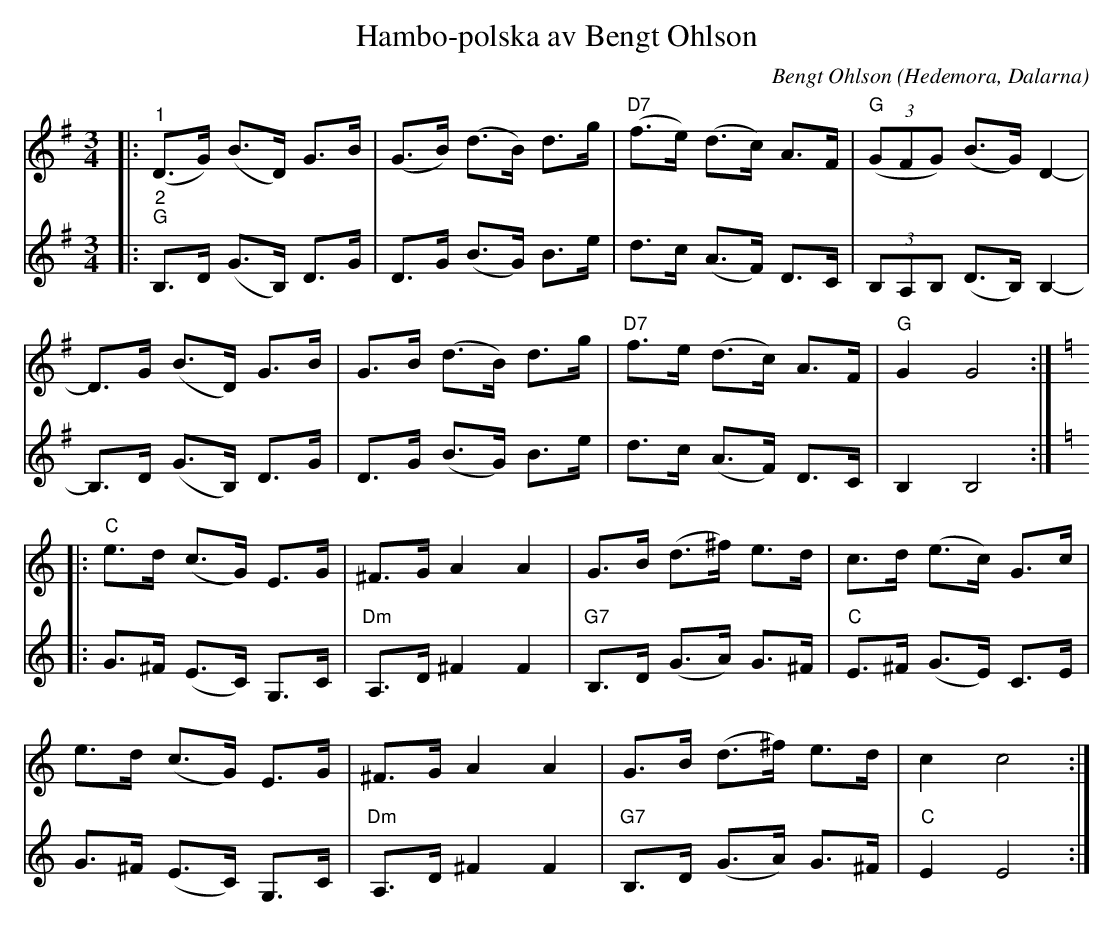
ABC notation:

X:1
T:Hambo-polska av Bengt Ohlson
C:Bengt Ohlson
O:Hedemora, Dalarna
L:1/8
M:3/4
K:G
V:1
|:"^1" (D>G) (B>D) G>B | (G>B) (d>B) d>g |"D7" (f>e) (d>c) A>F |"G" (3(GFG) (B>G) D2- |
D>G (B>D) G>B | G>B (d>B) d>g |"D7" f>e (d>c) A>F |"G" G2 G4 ::
[K:C]"C" e>d (c>G) E>G | ^F>G A2 A2 | G>B (d>^f) e>d | c>d (e>c) G>c |
e>d (c>G) E>G | ^F>G A2 A2 | G>B (d>^f) e>d | c2 c4 :|
V:2
|:"^2""G" B,>D (G>B,) D>G | D>G (B>G) B>e | d>c (A>F) D>C | (3B,A,B, (D>B,) B,2- |
B,>D (G>B,) D>G | D>G (B>G) B>e | d>c (A>F) D>C | B,2 B,4 ::
[K:C] G>^F (E>C) G,>C | "Dm" A,>D ^F2 F2 |"G7" B,>D (G>A) G>^F |"C" E>^F (G>E) C>E |
G>^F (E>C) G,>C | "Dm" A,>D ^F2 F2 |"G7" B,>D (G>A) G>^F |"C" E2 E4 :|
